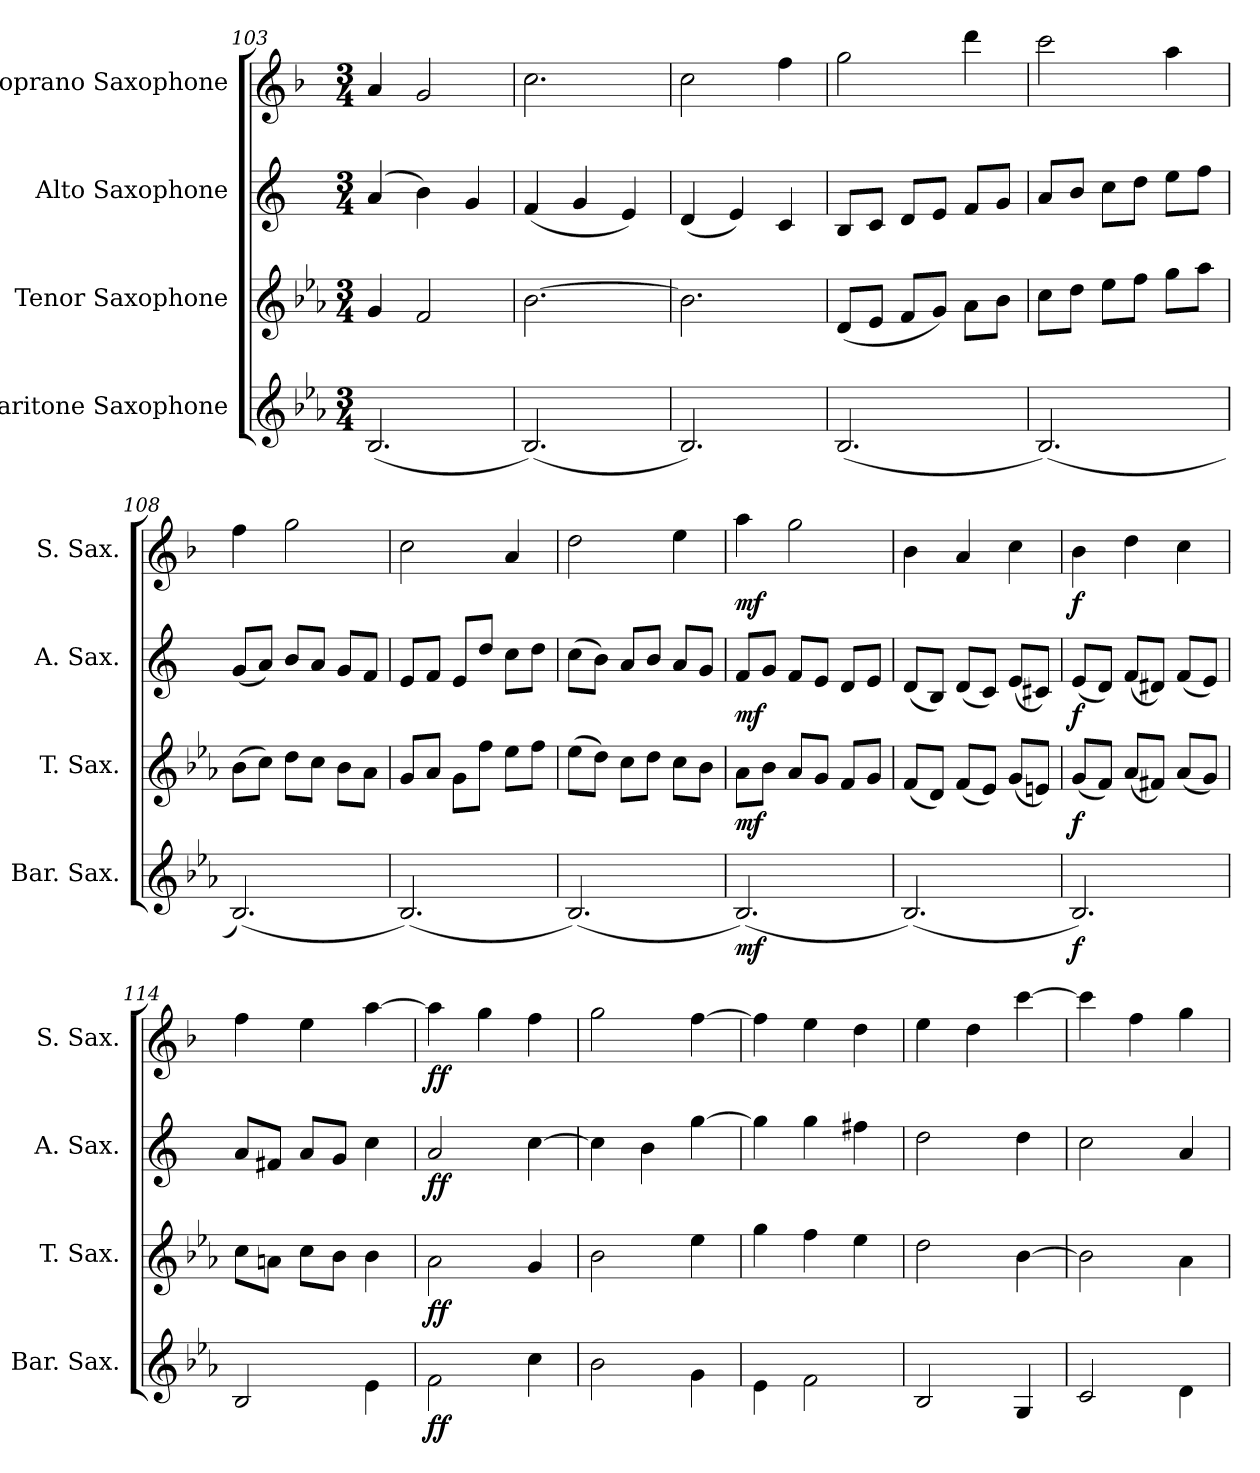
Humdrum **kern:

**kern	**dynam	**kern	**dynam	**kern	**dynam	**kern	**dynam
*part4	*part4	*part3	*part3	*part2	*part2	*part1	*part1
*staff4	*staff4	*staff3	*staff3	*staff2	*staff2	*staff1	*staff1
*I"Baritone Saxophone	*	*I"Tenor Saxophone	*	*I"Alto Saxophone	*	*I"Soprano Saxophone	*
*I'Bar. Sax.	*	*I'T. Sax.	*	*I'A. Sax.	*	*I'S. Sax.	*
*clefG2	*	*clefG2	*	*clefG2	*	*clefG2	*
*ITrd12c21	*	*ITrd8c14	*	*ITrd5c9	*	*ITrd1c2	*
*k[b-e-a-]	*	*k[b-e-a-]	*	*k[b-e-a-]	*	*k[b-e-a-]	*
*M3/4	*	*M3/4	*	*M3/4	*	*M3/4	*
=103	=103	=103	=103	=103	=103	=103	=103
(2.BB-/	.	4G/	.	(4c/	.	4g/	.
.	.	2F/	.	4d\)	.	2f/	.
.	.	.	.	4B-/	.	.	.
=104	=104	=104	=104	=104	=104	=104	=104
(2.BB-/)	.	[2.B-\	.	(4A-/	.	2.b-\	.
.	.	.	.	4B-/	.	.	.
.	.	.	.	4G/)	.	.	.
=105	=105	=105	=105	=105	=105	=105	=105
2.BB-/)	.	2.B-\]	.	(4F/	.	2b-\	.
.	.	.	.	4G/)	.	.	.
.	.	.	.	4E-/	.	4ee-\	.
=106	=106	=106	=106	=106	=106	=106	=106
(2.BB-/	.	(8D/L	.	8D/L	.	2ff\	.
.	.	8E-/J	.	8E-/J	.	.	.
.	.	8F/L	.	8F/L	.	.	.
.	.	8G/J)	.	8G/J	.	.	.
.	.	8A-\L	.	8A-/L	.	4ccc\	.
.	.	8B-\J	.	8B-/J	.	.	.
=107	=107	=107	=107	=107	=107	=107	=107
(2.BB-/)	.	8c\L	.	8c/L	.	2bb-\	.
.	.	8d\J	.	8d/J	.	.	.
.	.	8e-\L	.	8e-\L	.	.	.
.	.	8f\J	.	8f\J	.	.	.
.	.	8g\L	.	8g\L	.	4gg\	.
.	.	8a-\J	.	8a-\J	.	.	.
=108	=108	=108	=108	=108	=108	=108	=108
(2.BB-/)	.	(8B-\L	.	(8B-/L	.	4ee-\	.
.	.	8c\J)	.	8c/J)	.	.	.
.	.	8d\L	.	8d/L	.	2ff\	.
.	.	8c\J	.	8c/J	.	.	.
.	.	8B-\L	.	8B-/L	.	.	.
.	.	8A-\J	.	8A-/J	.	.	.
!!LO:LB:g=z
=109	=109	=109	=109	=109	=109	=109	=109
(2.BB-/)	.	8G/L	.	8G/L	.	2b-\	.
.	.	8A-/J	.	8A-/J	.	.	.
.	.	8G\L	.	8G/L	.	.	.
.	.	8f\J	.	8f/J	.	.	.
.	.	8e-\L	.	8e-\L	.	4g/	.
.	.	8f\J	.	8f\J	.	.	.
=110	=110	=110	=110	=110	=110	=110	=110
(2.BB-/)	.	(8e-\L	.	(8e-\L	.	2cc\	.
.	.	8d\J)	.	8d\J)	.	.	.
.	.	8c\L	.	8c/L	.	.	.
.	.	8d\J	.	8d/J	.	.	.
.	.	8c\L	.	8c/L	.	4dd\	.
.	.	8B-\J	.	8B-/J	.	.	.
=111	=111	=111	=111	=111	=111	=111	=111
!	!LO:DY:b	!	!LO:DY:b	!	!LO:DY:b	!	!LO:DY:b
(2.BB-/)	mf	8A-\L	mf	8A-/L	mf	4gg\	mf
.	.	8B-\J	.	8B-/J	.	.	.
.	.	8A-/L	.	8A-/L	.	2ff\	.
.	.	8G/J	.	8G/J	.	.	.
.	.	8F/L	.	8F/L	.	.	.
.	.	8G/J	.	8G/J	.	.	.
=112	=112	=112	=112	=112	=112	=112	=112
(2.BB-/)	.	(8F/L	.	(8F/L	.	4a-\	.
.	.	8D/J)	.	8D/J)	.	.	.
.	.	(8F/L	.	(8F/L	.	4g/	.
.	.	8E-/J)	.	8E-/J)	.	.	.
.	.	(8G/L	.	(8G/L	.	4b-\	.
.	.	8En/J)	.	8En/J)	.	.	.
=113	=113	=113	=113	=113	=113	=113	=113
*	*	*	*	*	*	*MM90	*
!	!LO:DY:b	!	!LO:DY:b	!	!LO:DY:b	!	!LO:DY:b
2.BB-/)	f	(8G/L	f	(8G/L	f	4a-\	f
.	.	8F/J)	.	8F/J)	.	.	.
.	.	(8A-/L	.	(8A-/L	.	4cc\	.
.	.	8F#X/J)	.	8F#X/J)	.	.	.
.	.	(8A-/L	.	(8A-/L	.	4b-\	.
.	.	8G/J)	.	8G/J)	.	.	.
=114	=114	=114	=114	=114	=114	=114	=114
*	*	*	*	*	*	*MM80	*
2BB-/	.	8c\L	.	8c/L	.	4ee-\	.
.	.	8An\J	.	8An/J	.	.	.
.	.	8c\L	.	8c/L	.	4dd\	.
.	.	8B-\J	.	8B-/J	.	.	.
4E-\	.	4B-\	.	4e-\	.	[4gg\	.
!!LO:LB:g=z
=115	=115	=115	=115	=115	=115	=115	=115
!	!LO:DY:b	!	!LO:DY:b	!	!LO:DY:b	!	!LO:DY:b
2F\	ff	2A-\	ff	2c/	ff	4gg\]	ff
.	.	.	.	.	.	4ff\	.
4c\	.	4G/	.	[4e-\	.	4ee-\	.
=116	=116	=116	=116	=116	=116	=116	=116
2B-\	.	2B-\	.	4e-\]	.	2ff\	.
.	.	.	.	4d\	.	.	.
4G\	.	4e-\	.	[4b-\	.	[4ee-\	.
=117	=117	=117	=117	=117	=117	=117	=117
4E-\	.	4g\	.	4b-\]	.	4ee-\]	.
2F\	.	4f\	.	4b-\	.	4dd\	.
.	.	4e-\	.	4an\	.	4cc\	.
=118	=118	=118	=118	=118	=118	=118	=118
2BB-/	.	2d\	.	2f\	.	4dd\	.
.	.	.	.	.	.	4cc\	.
4GG/	.	[4B-\	.	4f\	.	[4bb-\	.
=119	=119	=119	=119	=119	=119	=119	=119
2C/	.	2B-\]	.	2e-\	.	4bb-\]	.
.	.	.	.	.	.	4ee-\	.
4D\	.	4A-\	.	4c/	.	4ff\	.
=	=	=	=	=	=	=	=
*-	*-	*-	*-	*-	*-	*-	*-
